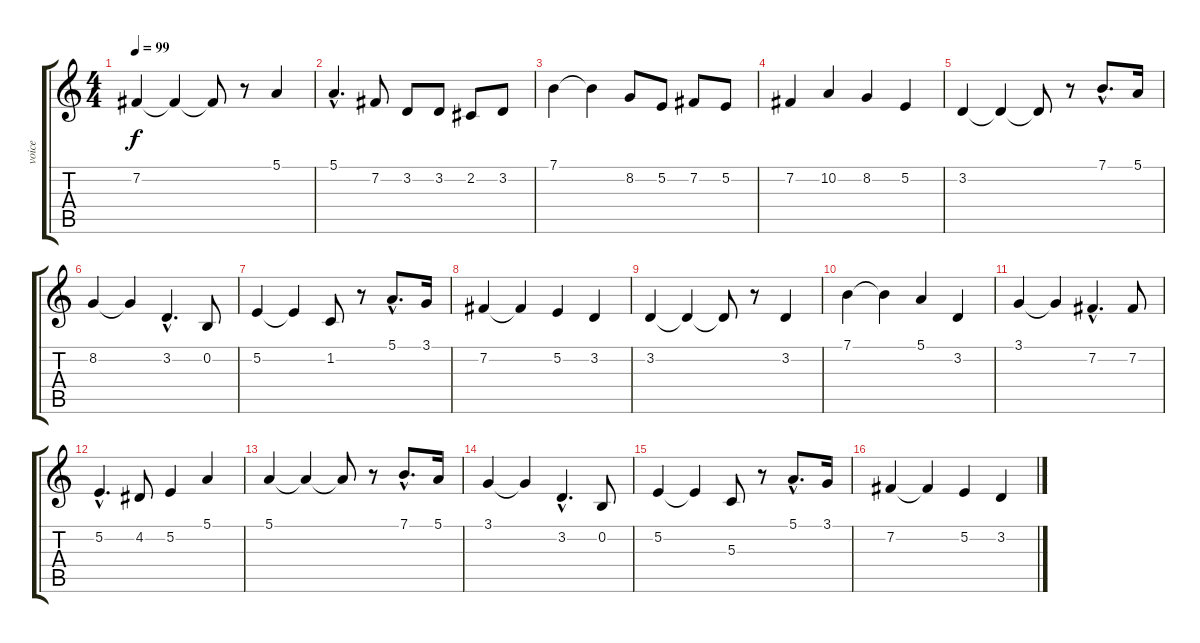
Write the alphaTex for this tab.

\track ("voice" "voice") {instrument synthstrings2}
\staff {score tabs}
\tuning (E4 B3 G3 D3 A2 E2) {hide}
\ts (4 4)
\tempo 99
\clef g2
\ks c
7.2.4{dy f} 7.2{t}.4 7.2{t}.8 r.8 5.1.4 |
5.1{hac}.4{d} 7.2.8 3.2.8 3.2.8 2.2.8 3.2.8 |
7.1.4 7.1{t}.4 8.2.8 5.2.8 7.2.8 5.2.8 |
7.2.4 10.2.4 8.2.4 5.2.4 |
3.2.4 3.2{t}.4 3.2{t}.8 r.8 7.1{hac}.8{d} 5.1.16 |
8.2.4 8.2{t}.4 3.2{hac}.4{d} 0.2.8 |
5.2.4 5.2{t}.4 1.2.8 r.8 5.1{hac}.8{d} 3.1.16 |
7.2.4 7.2{t}.4 5.2.4 3.2.4 |
3.2.4 3.2{t}.4 3.2{t}.8 r.8 3.2.4 |
7.1.4 7.1{t}.4 5.1.4 3.2.4 |
3.1.4 3.1{t}.4 7.2{hac}.4{d} 7.2.8 |
5.2{hac}.4{d} 4.2.8 5.2.4 5.1.4 |
5.1.4 5.1{t}.4 5.1{t}.8 r.8 7.1{hac}.8{d} 5.1.16 |
3.1.4 3.1{t}.4 3.2{hac}.4{d} 0.2.8 |
5.2.4 5.2{t}.4 5.3.8 r.8 5.1{hac}.8{d} 3.1.16 |
7.2.4 7.2{t}.4 5.2.4 3.2.4
